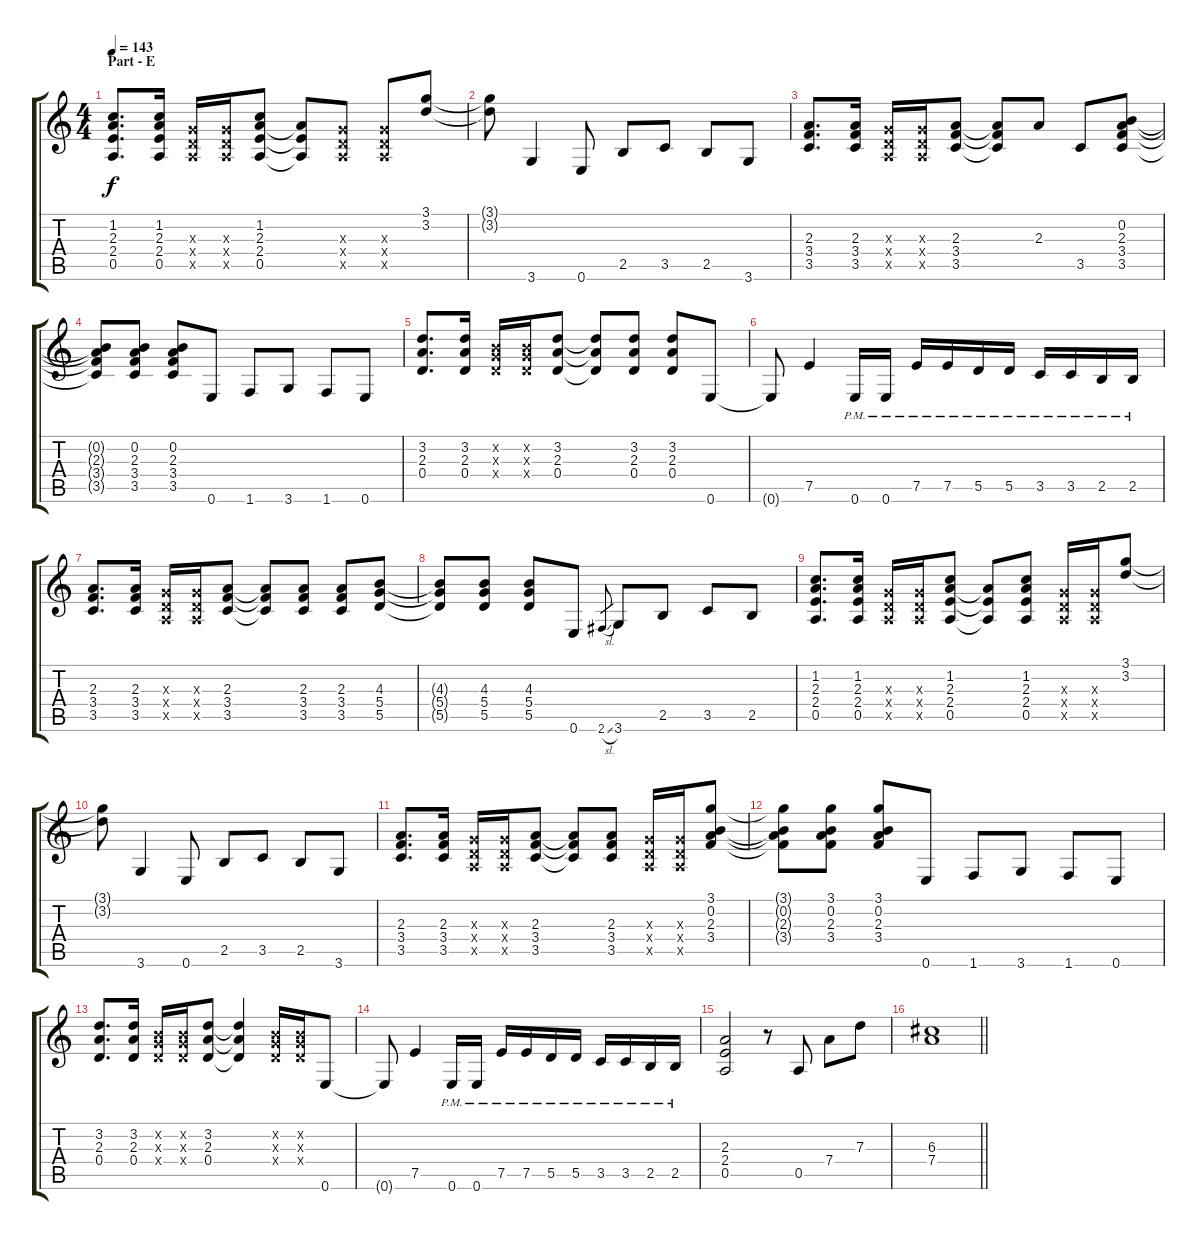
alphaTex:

\track "" {instrument distortionguitar}
\staff {score tabs}
\tuning (E4 B3 G3 D3 A2 E2) {hide}
\ts (4 4)
\section ("" "Part - E")
\tempo 143
\clef g2
\ks c
(1.2 2.3 2.4 0.5).8{d dy f} (1.2 2.3 2.4 0.5).16 (0.3{x} 0.4{x} 0.5{x}).16 (0.3{x} 0.4{x} 0.5{x}).16 (1.2 2.3 2.4 0.5).8 (2.3{t} 2.4{t} 0.5{t}).8 (0.3{x} 0.4{x} 0.5{x}).8 (0.3{x} 0.4{x} 0.5{x}).8 (3.1 3.2).8 |
(3.1{t} 3.2{t}).8 3.6.4 0.6.8 2.5.8 3.5.8 2.5.8 3.6.8 |
(2.3 3.4 3.5).8{d} (2.3 3.4 3.5).16 (0.3{x} 0.4{x} 0.5{x}).16 (0.3{x} 0.4{x} 0.5{x}).16 (2.3 3.4 3.5).8 (2.3{t} 3.4{t} 3.5{t}).8 2.3.8 3.5.8 (0.2 2.3 3.4 3.5).8 |
(0.2{t} 2.3{t} 3.4{t} 3.5{t}).8 (0.2 2.3 3.4 3.5).8 (0.2 2.3 3.4 3.5).8 0.6.8 1.6.8 3.6.8 1.6.8 0.6.8 |
(3.2 2.3 0.4).8{d} (3.2 2.3 0.4).16 (0.2{x} 0.3{x} 0.4{x}).16 (0.2{x} 0.3{x} 0.4{x}).16 (3.2 2.3 0.4).8 (3.2{t} 2.3{t} 0.4{t}).8 (3.2 2.3 0.4).8 (3.2 2.3 0.4).8 0.6.8 |
0.6{t}.8 7.5.4 0.6{pm}.16 0.6{pm}.16 7.5{pm}.16 7.5{pm}.16 5.5{pm}.16 5.5{pm}.16 3.5{pm}.16 3.5{pm}.16 2.5{pm}.16 2.5{pm}.16 |
(2.3 3.4 3.5).8{d} (2.3 3.4 3.5).16 (0.3{x} 0.4{x} 0.5{x}).16 (0.3{x} 0.4{x} 0.5{x}).16 (2.3 3.4 3.5).8 (2.3{t} 3.4{t} 3.5{t}).8 (2.3 3.4 3.5).8 (2.3 3.4 3.5).8 (4.3 5.4 5.5).8 |
(4.3{t} 5.4{t} 5.5{t}).8 (4.3 5.4 5.5).8 (4.3 5.4 5.5).8 0.6.8 2.6{sl}.8{gr} 3.6.8 2.5.8 3.5.8 2.5.8 |
(1.2 2.3 2.4 0.5).8{d} (1.2 2.3 2.4 0.5).16 (0.3{x} 0.4{x} 0.5{x}).16 (0.3{x} 0.4{x} 0.5{x}).16 (1.2 2.3 2.4 0.5).8 (2.3{t} 2.4{t} 0.5{t}).8 (1.2 2.3 2.4 0.5).8 (0.3{x} 0.4{x} 0.5{x}).16 (0.3{x} 0.4{x} 0.5{x}).16 (3.1 3.2).8 |
(3.1{t} 3.2{t}).8 3.6.4 0.6.8 2.5.8 3.5.8 2.5.8 3.6.8 |
(2.3 3.4 3.5).8{d} (2.3 3.4 3.5).16 (0.3{x} 0.4{x} 0.5{x}).16 (0.3{x} 0.4{x} 0.5{x}).16 (2.3 3.4 3.5).8 (2.3{t} 3.4{t} 3.5{t}).8 (2.3 3.4 3.5).8 (0.3{x} 0.4{x} 0.5{x}).16 (0.3{x} 0.4{x} 0.5{x}).16 (3.1 0.2 2.3 3.4).8 |
(3.1{t} 0.2{t} 2.3{t} 3.4{t}).8 (3.1 0.2 2.3 3.4).8 (3.1 0.2 2.3 3.4).8 0.6.8 1.6.8 3.6.8 1.6.8 0.6.8 |
(3.2 2.3 0.4).8{d} (3.2 2.3 0.4).16 (0.2{x} 0.3{x} 0.4{x}).16 (0.2{x} 0.3{x} 0.4{x}).16 (3.2 2.3 0.4).8 (3.2{t} 2.3{t} 0.4{t}).4 (0.2{x} 0.3{x} 0.4{x}).16 (0.2{x} 0.3{x} 0.4{x}).16 0.6.8 |
0.6{t}.8 7.5.4 0.6{pm}.16 0.6{pm}.16 7.5{pm}.16 7.5{pm}.16 5.5{pm}.16 5.5{pm}.16 3.5{pm}.16 3.5{pm}.16 2.5{pm}.16 2.5{pm}.16 |
(2.3 2.4 0.5).2 r.8 0.5.8 7.4.8 7.3.8 |
\barLineRight lightlight
(6.3 7.4).1
